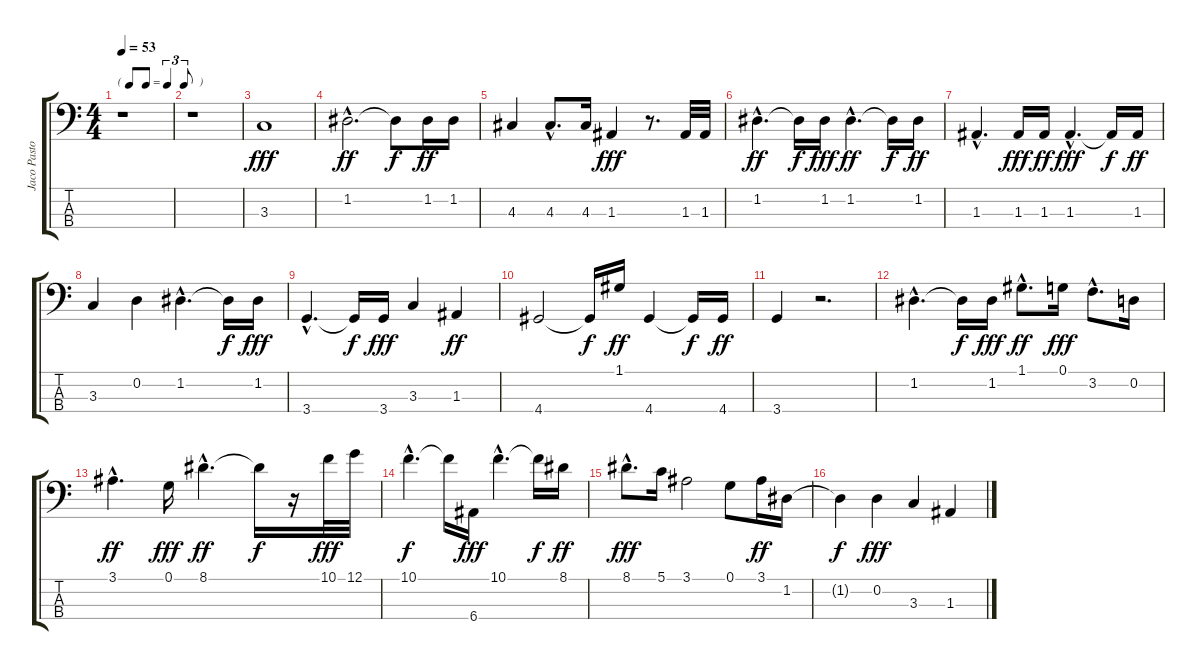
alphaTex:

\track ("Jaco Pastorius" "Jaco Pasto") {instrument fretlessbass}
\staff {score tabs}
\tuning (G2 D2 A1 E1) {hide}
\ts (4 4)
\tf triplet8th
\tempo 53
\clef f4
\ks c
r.1{dy fff} |
r.1 |
3.3.1 |
1.2{hac}.2{d dy ff} 1.2{t}.8{dy f} 1.2.16{dy ff} 1.2.16 |
4.3.4 4.3{hac}.8{d} 4.3.16 1.3.4{dy fff} r.8{d} 1.3.32 1.3.32 |
1.2{hac}.4{d dy ff} 1.2{t}.16{dy f} 1.2.16{dy fff} 1.2{hac}.4{d dy ff} 1.2{t}.16{dy f} 1.2.16{dy ff} |
1.3{hac}.4{d} 1.3.16{dy fff} 1.3.16{dy ff} 1.3{hac}.4{d dy fff} 1.3{t}.16{dy f} 1.3.16{dy ff} |
3.3.4 0.2.4 1.2{hac}.4{d} 1.2{t}.16{dy f} 1.2.16{dy fff} |
3.4{hac}.4{d} 3.4{t}.16{dy f} 3.4.16{dy fff} 3.3.4 1.3.4{dy ff} |
4.4.2 4.4{t}.16{dy f} 1.1.16{dy ff} 4.4.4 4.4{t}.16{dy f} 4.4.16{dy ff} |
3.4.4 r.2{d} |
1.2{hac}.4{d} 1.2{t}.16{dy f} 1.2.16{dy fff} 1.1{hac}.8{d dy ff} 0.1.16{dy fff} 3.2{hac}.8{d} 0.2.16 |
3.1{hac}.4{d dy ff} 0.1.16{dy fff} 8.1{hac}.4{d dy ff} 8.1{t}.16{dy f} r.16 10.1.32{dy fff} 12.1.32 |
10.1{hac}.4{d dy f} 10.1{t}.16 6.4.16{dy fff} 10.1{hac}.4{d} 10.1{t}.16{dy f} 8.1.16{dy ff} |
8.1{hac}.8{d dy fff} 5.1.16 3.1.2 0.1.8 3.1.16{dy ff} 1.2.16 |
1.2{t}.4{dy f} 0.2.4{dy fff} 3.3.4 1.3.4
